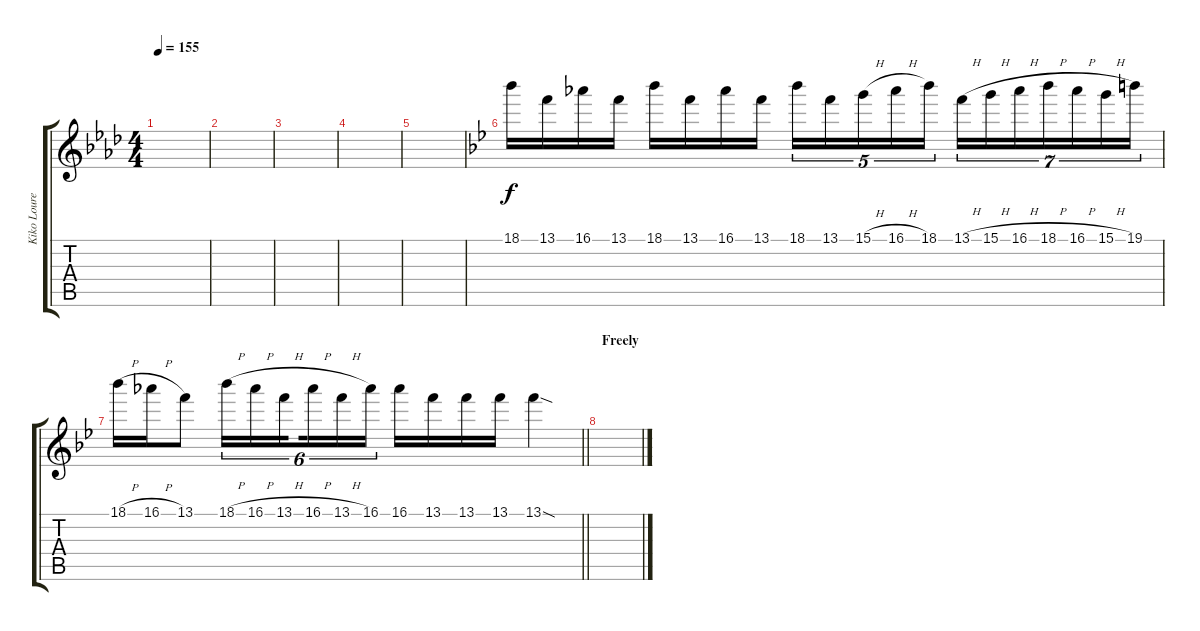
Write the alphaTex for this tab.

\track ("Kiko Loureiro/Rafael Bittencourt" "Kiko Loure") {instrument overdrivenguitar}
\staff {score tabs}
\tuning (E4 B3 G3 D3 A2 E2) {hide}
\ts (4 4)
\tempo 155
\clef g2
\ks ab
|
|
|
|
|
\ks bb
18.1.16 13.1.16 16.1.16 13.1.16 18.1.16 13.1.16 16.1.16 13.1.16 18.1.16{tu (5 4)} 13.1.16{tu (5 4)} 15.1{h}.16{tu (5 4)} 16.1{h}.16{tu (5 4)} 18.1.16{tu (5 4)} 13.1{h}.16{tu (7 4)} 15.1{h}.16{tu (7 4)} 16.1{h}.16{tu (7 4)} 18.1{h}.16{tu (7 4)} 16.1{h}.16{tu (7 4)} 15.1{h}.16{tu (7 4)} 19.1.16{tu (7 4)} |
\barLineRight lightlight
18.1{h}.16 16.1{h}.16 13.1.8 18.1{h}.16{tu (6 4)} 16.1{h}.16{tu (6 4)} 13.1{h}.16{tu (6 4) beam splitsecondary} 16.1{h}.16{tu (6 4)} 13.1{h}.16{tu (6 4)} 16.1.16{tu (6 4)} 16.1.16 13.1.16 13.1.16 13.1.16 13.1{sod}.4 |
\section ("" "Freely")
